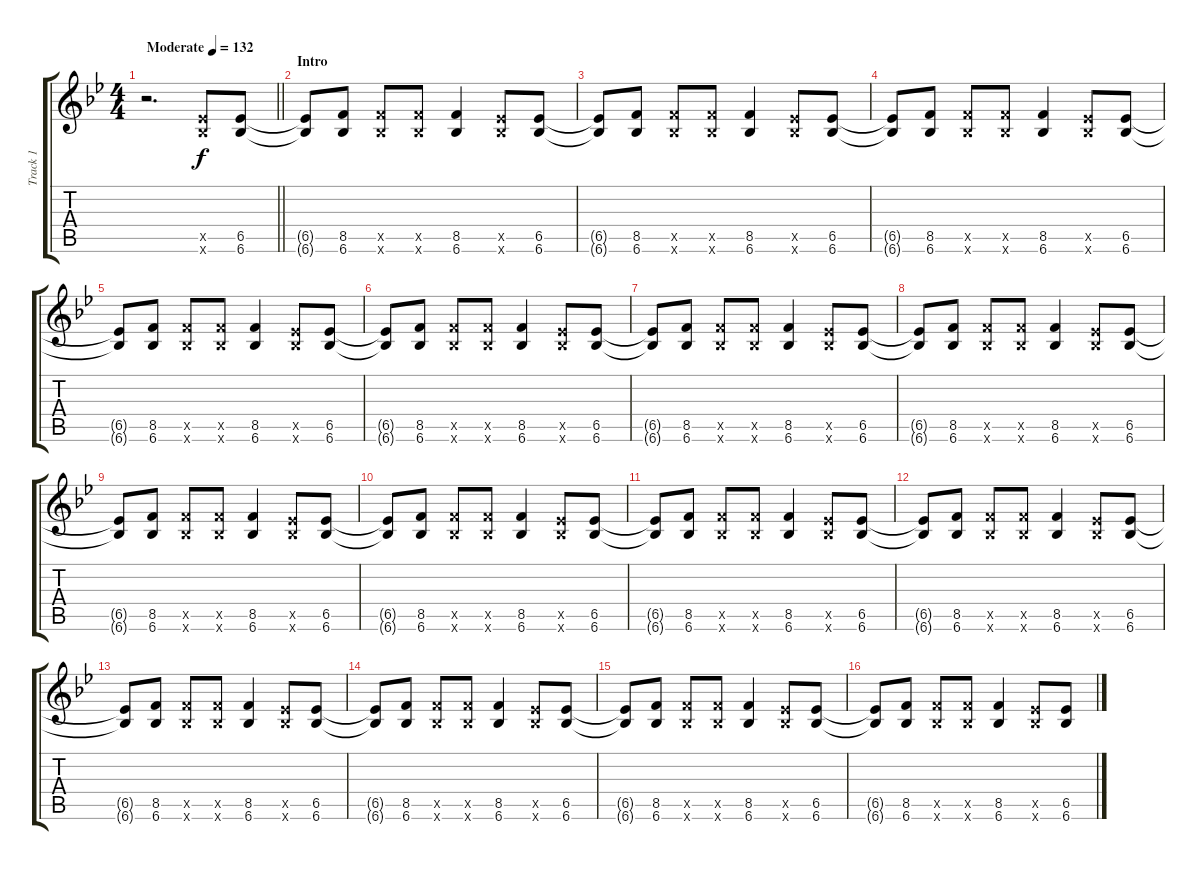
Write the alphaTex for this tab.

\track ("Track 1" "Track 1") {instrument overdrivenguitar}
\staff {score tabs}
\tuning (E4 B3 G3 D3 A2 E2) {hide}
\ts (4 4)
\tempo (132 "Moderate")
\clef g2
\barLineRight lightlight
\ks bb
r.2{d dy f instrument overdrivenguitar} (6.5{x} 6.6{x}).8 (6.5 6.6).8 |
\section ("" "Intro")
(6.5{t} 6.6{t}).8 (8.5 6.6).8 (8.5{x} 6.6{x}).8 (8.5{x} 6.6{x}).8 (8.5 6.6).4 (6.5{x} 6.6{x}).8 (6.5 6.6).8 |
(6.5{t} 6.6{t}).8 (8.5 6.6).8 (8.5{x} 6.6{x}).8 (8.5{x} 6.6{x}).8 (8.5 6.6).4 (6.5{x} 6.6{x}).8 (6.5 6.6).8 |
(6.5{t} 6.6{t}).8 (8.5 6.6).8 (8.5{x} 6.6{x}).8 (8.5{x} 6.6{x}).8 (8.5 6.6).4 (6.5{x} 6.6{x}).8 (6.5 6.6).8 |
(6.5{t} 6.6{t}).8 (8.5 6.6).8 (8.5{x} 6.6{x}).8 (8.5{x} 6.6{x}).8 (8.5 6.6).4 (6.5{x} 6.6{x}).8 (6.5 6.6).8 |
(6.5{t} 6.6{t}).8 (8.5 6.6).8 (8.5{x} 6.6{x}).8 (8.5{x} 6.6{x}).8 (8.5 6.6).4 (6.5{x} 6.6{x}).8 (6.5 6.6).8 |
(6.5{t} 6.6{t}).8 (8.5 6.6).8 (8.5{x} 6.6{x}).8 (8.5{x} 6.6{x}).8 (8.5 6.6).4 (6.5{x} 6.6{x}).8 (6.5 6.6).8 |
(6.5{t} 6.6{t}).8 (8.5 6.6).8 (8.5{x} 6.6{x}).8 (8.5{x} 6.6{x}).8 (8.5 6.6).4 (6.5{x} 6.6{x}).8 (6.5 6.6).8 |
(6.5{t} 6.6{t}).8 (8.5 6.6).8 (8.5{x} 6.6{x}).8 (8.5{x} 6.6{x}).8 (8.5 6.6).4 (6.5{x} 6.6{x}).8 (6.5 6.6).8 |
(6.5{t} 6.6{t}).8 (8.5 6.6).8 (8.5{x} 6.6{x}).8 (8.5{x} 6.6{x}).8 (8.5 6.6).4 (6.5{x} 6.6{x}).8 (6.5 6.6).8 |
(6.5{t} 6.6{t}).8 (8.5 6.6).8 (8.5{x} 6.6{x}).8 (8.5{x} 6.6{x}).8 (8.5 6.6).4 (6.5{x} 6.6{x}).8 (6.5 6.6).8 |
(6.5{t} 6.6{t}).8 (8.5 6.6).8 (8.5{x} 6.6{x}).8 (8.5{x} 6.6{x}).8 (8.5 6.6).4 (6.5{x} 6.6{x}).8 (6.5 6.6).8 |
(6.5{t} 6.6{t}).8 (8.5 6.6).8 (8.5{x} 6.6{x}).8 (8.5{x} 6.6{x}).8 (8.5 6.6).4 (6.5{x} 6.6{x}).8 (6.5 6.6).8 |
(6.5{t} 6.6{t}).8 (8.5 6.6).8 (8.5{x} 6.6{x}).8 (8.5{x} 6.6{x}).8 (8.5 6.6).4 (6.5{x} 6.6{x}).8 (6.5 6.6).8 |
(6.5{t} 6.6{t}).8 (8.5 6.6).8 (8.5{x} 6.6{x}).8 (8.5{x} 6.6{x}).8 (8.5 6.6).4 (6.5{x} 6.6{x}).8 (6.5 6.6).8 |
(6.5{t} 6.6{t}).8 (8.5 6.6).8 (8.5{x} 6.6{x}).8 (8.5{x} 6.6{x}).8 (8.5 6.6).4 (6.5{x} 6.6{x}).8 (6.5 6.6).8
